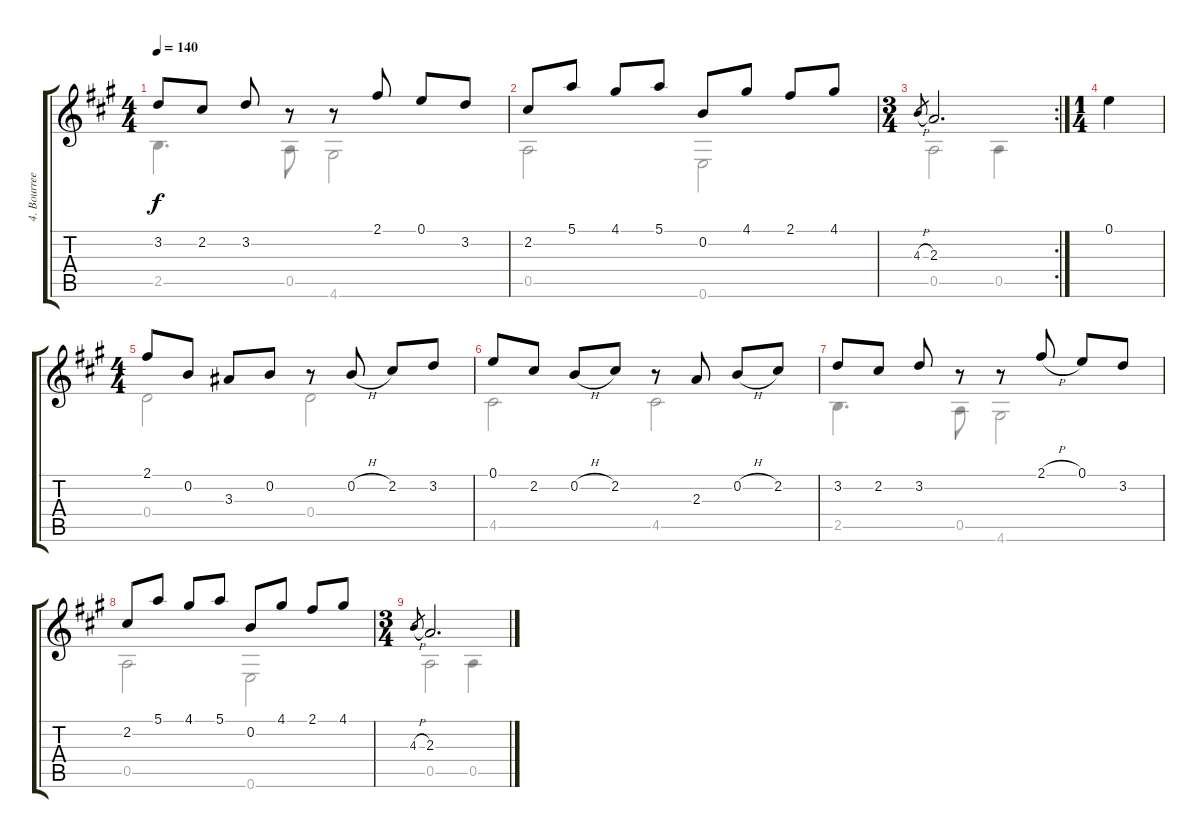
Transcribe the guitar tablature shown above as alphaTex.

\track ("4. Bourree" "4. Bourree") {instrument acousticguitarnylon}
\staff {score tabs}
\tuning (E4 B3 G3 D3 A2 E2) {hide}
\voice
\ts (4 4)
\tempo 140
\clef g2
\ks a
3.2.8{dy f} 2.2.8 3.2.8 r.8 r.8 2.1.8 0.1.8 3.2.8 |
2.2.8 5.1.8 4.1.8 5.1.8 0.2.8 4.1.8 2.1.8 4.1.8 |
\rc 2
\ts (3 4)
4.3{h}.8{gr} 2.3.2{d} |
\ts (1 4)
0.1.4 |
\ts (4 4)
2.1.8 0.2.8 3.3.8 0.2.8 r.8 0.2{h}.8 2.2.8 3.2.8 |
0.1.8 2.2.8 0.2{h}.8 2.2.8 r.8 2.3.8 0.2{h}.8 2.2.8 |
3.2.8 2.2.8 3.2.8 r.8 r.8 2.1{h}.8 0.1.8 3.2.8 |
2.2.8 5.1.8 4.1.8 5.1.8 0.2.8 4.1.8 2.1.8 4.1.8 |
\ts (3 4)
4.3{h}.8{gr} 2.3.2{d}
\voice
\clef g2
\ottava regular
\simile none
\ks a
2.5.4{d dy f} 0.5.8 4.6.2 |
0.5.2 0.6.2 |
0.5.2 0.5.4 |
|
0.4.2 0.4.2 |
4.5.2 4.5.2 |
2.5.4{d} 0.5.8 4.6.2 |
0.5.2 0.6.2 |
0.5.2 0.5.4
